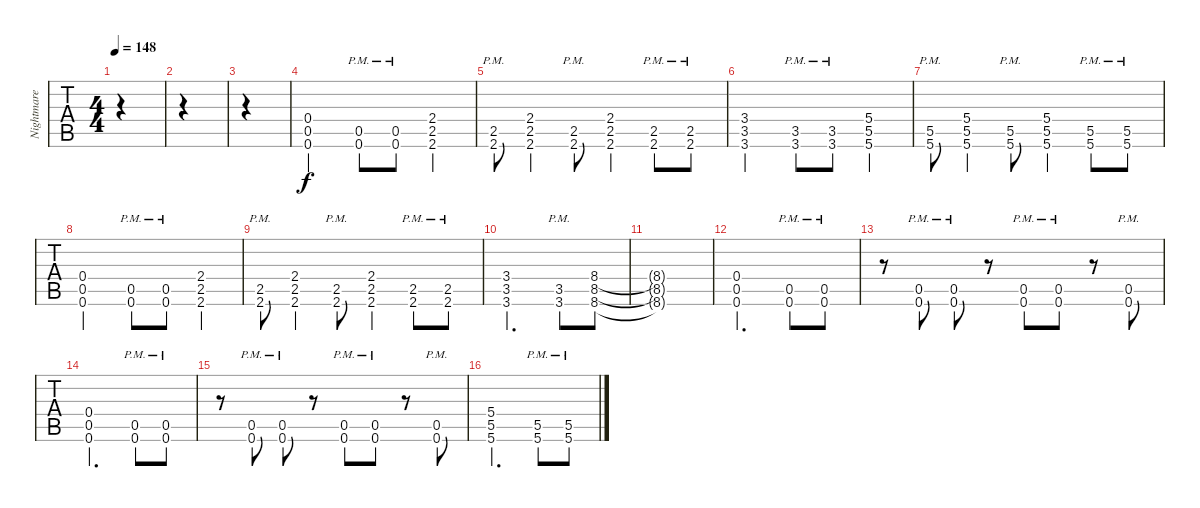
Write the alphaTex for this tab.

\track ("Nightmare Industries" "Nightmare ") {instrument distortionguitar}
\staff {tabs}
\tuning (D4 A3 F3 C3 G2 C2) {hide}
\ts (4 4)
\tempo 148
\clef g2
\ks c
|
|
|
(0.4 0.5 0.6).2 (0.5{pm} 0.6{pm}).8 (0.5{pm} 0.6{pm}).8 (2.4 2.5 2.6).4 |
(2.5{pm} 2.6{pm}).8 (2.4 2.5 2.6).4 (2.5{pm} 2.6{pm}).8 (2.4 2.5 2.6).4 (2.5{pm} 2.6{pm}).8 (2.5{pm} 2.6{pm}).8 |
(3.4 3.5 3.6).2 (3.5{pm} 3.6{pm}).8 (3.5{pm} 3.6{pm}).8 (5.4 5.5 5.6).4 |
(5.5{pm} 5.6{pm}).8 (5.4 5.5 5.6).4 (5.5{pm} 5.6{pm}).8 (5.4 5.5 5.6).4 (5.5{pm} 5.6{pm}).8 (5.5{pm} 5.6{pm}).8 |
(0.4 0.5 0.6).2 (0.5{pm} 0.6{pm}).8 (0.5{pm} 0.6{pm}).8 (2.4 2.5 2.6).4 |
(2.5{pm} 2.6{pm}).8 (2.4 2.5 2.6).4 (2.5{pm} 2.6{pm}).8 (2.4 2.5 2.6).4 (2.5{pm} 2.6{pm}).8 (2.5{pm} 2.6{pm}).8 |
(3.4 3.5 3.6).2{d} (3.5{pm} 3.6{pm}).8 (8.4 8.5 8.6).8 |
(8.4{t} 8.5{t} 8.6{t}).1 |
(0.4 0.5 0.6).2{d} (0.5{pm} 0.6{pm}).8 (0.5{pm} 0.6{pm}).8 |
r.8 (0.5{pm} 0.6{pm}).8 (0.5{pm} 0.6{pm}).8 r.8 (0.5{pm} 0.6{pm}).8 (0.5{pm} 0.6{pm}).8 r.8 (0.5{pm} 0.6{pm}).8 |
(0.4 0.5 0.6).2{d} (0.5{pm} 0.6{pm}).8 (0.5{pm} 0.6{pm}).8 |
r.8 (0.5{pm} 0.6{pm}).8 (0.5{pm} 0.6{pm}).8 r.8 (0.5{pm} 0.6{pm}).8 (0.5{pm} 0.6{pm}).8 r.8 (0.5{pm} 0.6{pm}).8 |
(5.4 5.5 5.6).2{d} (5.5{pm} 5.6{pm}).8 (5.5{pm} 5.6{pm}).8
